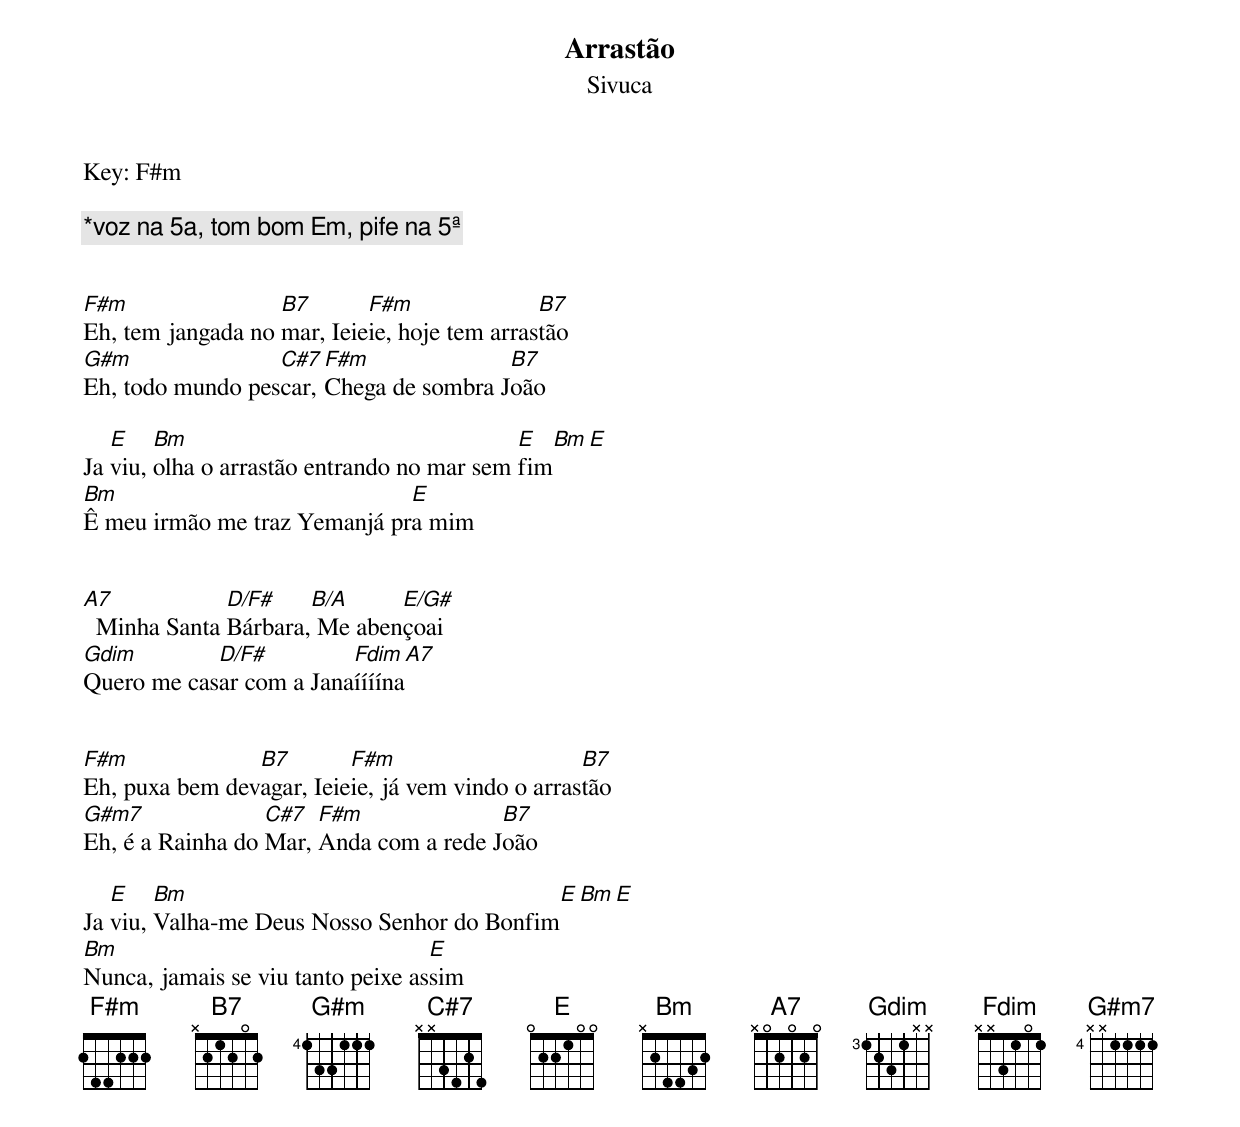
Arrastão
Sivuca
Key: F#m

*voz na 5a, tom bom Em, pife na 5ª


F#m                B7       F#m               B7
Eh, tem jangada no mar, Ieieie, hoje tem arrastão
G#m               C#7  F#m              B7
Eh, todo mundo pescar, Chega de sombra João

   E    Bm                                  E  Bm E
Ja viu, olha o arrastão entrando no mar sem fim
Bm                            E
Ê meu irmão me traz Yemanjá pra mim


A7            D/F#    B/A     E/G#
  Minha Santa Bárbara, Me abençoai
Gdim        D/F#         Fdim   A7
Quero me casar com a Janaíííína


F#m             B7        F#m                     B7
Eh, puxa bem devagar, Ieieie, já vem vindo o arrastão
G#m7              C#7  F#m              B7
Eh, é a Rainha do Mar, Anda com a rede João

   E    Bm                                  E  Bm E
Ja viu, Valha-me Deus Nosso Senhor do Bonfim
Bm                                 E
Nunca, jamais se viu tanto peixe assim
